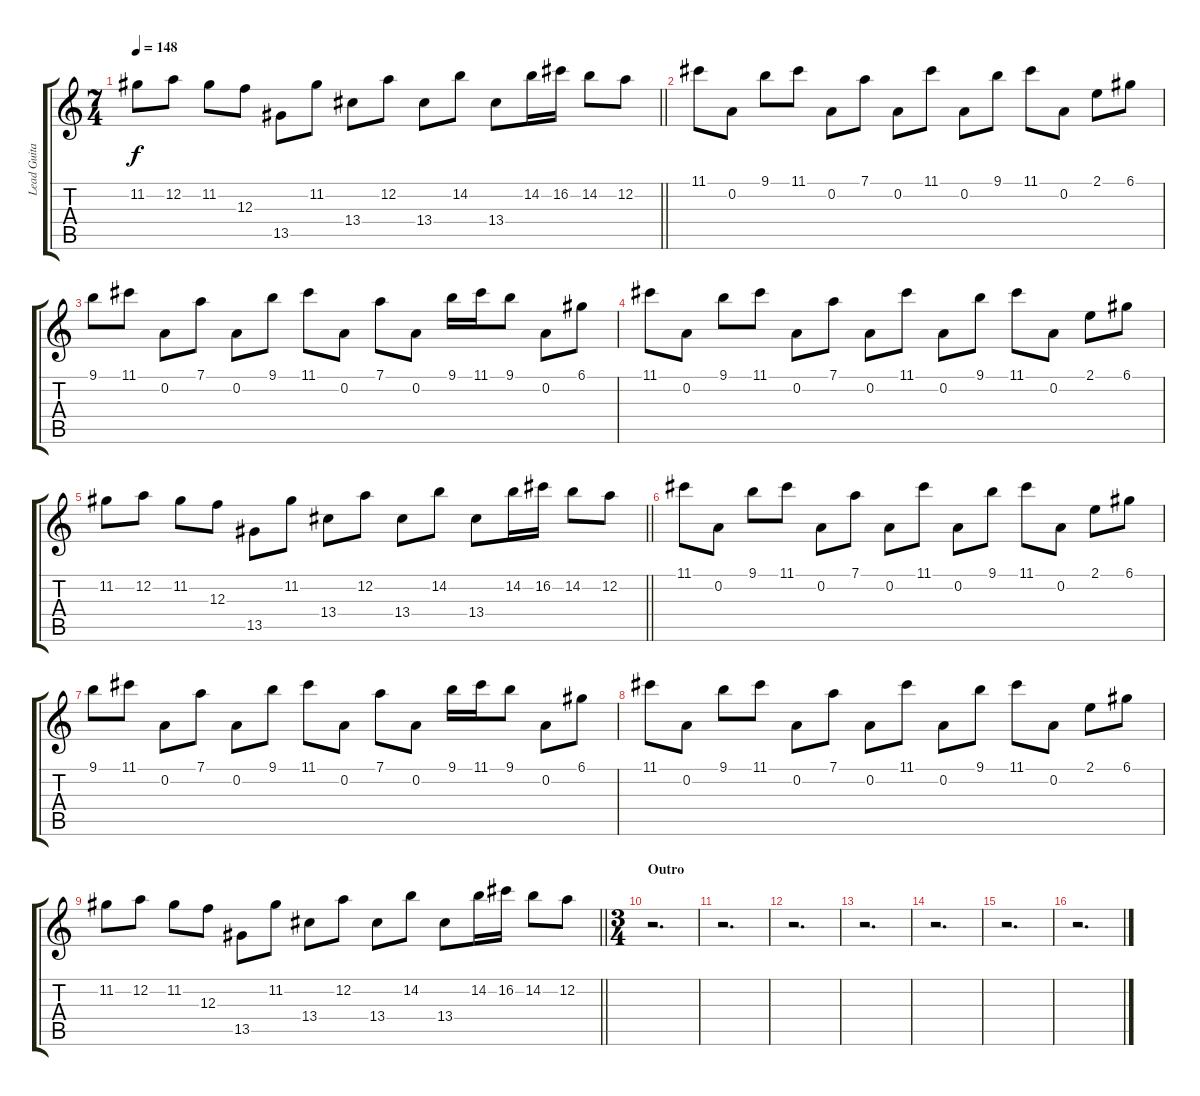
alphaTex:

\track ("Lead Guitar II" "Lead Guita") {instrument overdrivenguitar}
\staff {score tabs}
\tuning (D4 A3 F3 C3 G2 C2) {hide}
\ts (7 4)
\tempo 148
\clef g2
\barLineRight lightlight
\ks c
11.2.8{dy f} 12.2.8 11.2.8 12.3.8 13.5.8 11.2.8 13.4.8 12.2.8 13.4.8 14.2.8 13.4.8 14.2.16 16.2.16 14.2.8 12.2.8 |
11.1.8 0.2.8 9.1.8 11.1.8 0.2.8 7.1.8 0.2.8 11.1.8 0.2.8 9.1.8 11.1.8 0.2.8 2.1.8 6.1.8 |
9.1.8 11.1.8 0.2.8 7.1.8 0.2.8 9.1.8 11.1.8 0.2.8 7.1.8 0.2.8 9.1.16 11.1.16 9.1.8 0.2.8 6.1.8 |
11.1.8 0.2.8 9.1.8 11.1.8 0.2.8 7.1.8 0.2.8 11.1.8 0.2.8 9.1.8 11.1.8 0.2.8 2.1.8 6.1.8 |
\barLineRight lightlight
11.2.8 12.2.8 11.2.8 12.3.8 13.5.8 11.2.8 13.4.8 12.2.8 13.4.8 14.2.8 13.4.8 14.2.16 16.2.16 14.2.8 12.2.8 |
11.1.8 0.2.8 9.1.8 11.1.8 0.2.8 7.1.8 0.2.8 11.1.8 0.2.8 9.1.8 11.1.8 0.2.8 2.1.8 6.1.8 |
9.1.8 11.1.8 0.2.8 7.1.8 0.2.8 9.1.8 11.1.8 0.2.8 7.1.8 0.2.8 9.1.16 11.1.16 9.1.8 0.2.8 6.1.8 |
11.1.8 0.2.8 9.1.8 11.1.8 0.2.8 7.1.8 0.2.8 11.1.8 0.2.8 9.1.8 11.1.8 0.2.8 2.1.8 6.1.8 |
\barLineRight lightlight
11.2.8 12.2.8 11.2.8 12.3.8 13.5.8 11.2.8 13.4.8 12.2.8 13.4.8 14.2.8 13.4.8 14.2.16 16.2.16 14.2.8 12.2.8 |
\ts (3 4)
\section ("" "Outro")
r.2{d} |
r.2{d} |
r.2{d} |
r.2{d} |
r.2{d} |
r.2{d} |
r.2{d}
